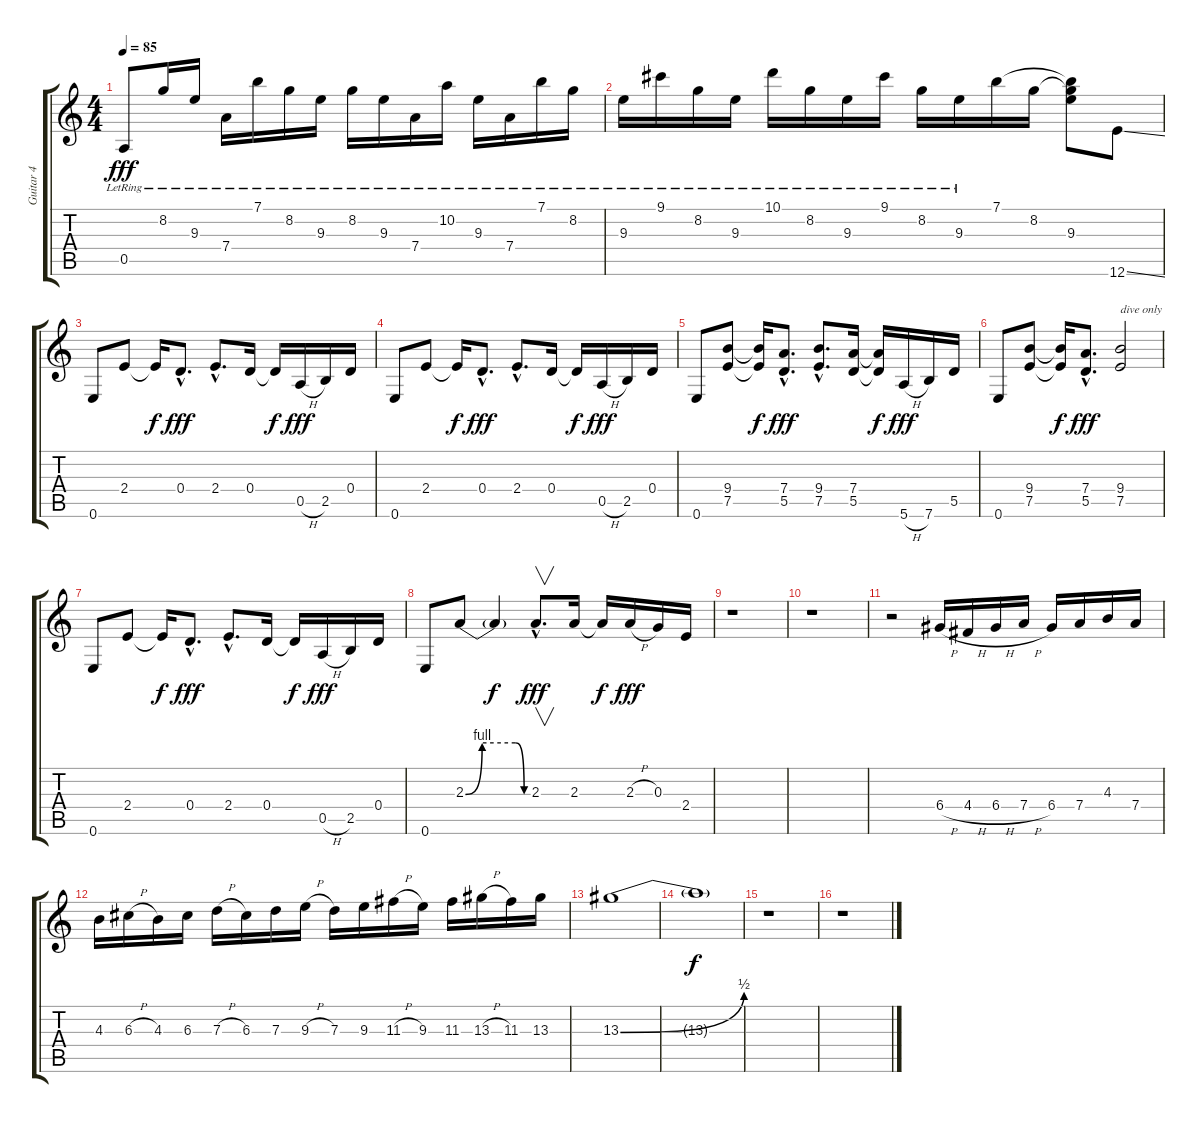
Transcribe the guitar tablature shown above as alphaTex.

\track ("Guitar 4" "Guitar 4") {instrument distortionguitar}
\staff {score tabs}
\tuning (E4 B3 G3 D3 A2 E2) {hide}
\ts (4 4)
\tempo 85
\clef g2
\ks c
0.5{lr}.8{dy fff} 8.2{lr}.16 9.3{lr}.16 7.4{lr}.16 7.1{lr}.16 8.2{lr}.16 9.3{lr}.16 8.2{lr}.16 9.3{lr}.16 7.4{lr}.16 10.2{lr}.16 9.3{lr}.16 7.4{lr}.16 7.1{lr}.16 8.2{lr}.16 |
9.3{lr}.16 9.1{lr}.16 8.2{lr}.16 9.3{lr}.16 10.1{lr}.16 8.2{lr}.16 9.3{lr}.16 9.1{lr}.16 8.2{lr}.16 9.3{lr}.16 7.1.16 8.2.16 (7.1{t} 8.2{t} 9.3).8 12.6{ss}.8 |
0.6.8 2.4.8 2.4{t}.16{dy f} 0.4{hac}.8{d dy fff} 2.4{hac}.8{d} 0.4.16 0.4{t}.16{dy f} 0.5{h}.16{dy fff} 2.5.16 0.4.16 |
0.6.8 2.4.8 2.4{t}.16{dy f} 0.4{hac}.8{d dy fff} 2.4{hac}.8{d} 0.4.16 0.4{t}.16{dy f} 0.5{h}.16{dy fff} 2.5.16 0.4.16 |
0.6.8 (9.4 7.5).8 (9.4{t} 7.5{t}).16{dy f} (7.4{hac} 5.5{hac}).8{d dy fff} (9.4{hac} 7.5{hac}).8{d} (7.4 5.5).16 (7.4{t} 5.5{t}).16{dy f} 5.6{h}.16{dy fff} 7.6.16 5.5.16 |
0.6.8 (9.4 7.5).8 (9.4{t} 7.5{t}).16{dy f} (7.4{hac} 5.5{hac}).8{d dy fff} (9.4 7.5).2{txt "dive only"} |
0.6.8 2.4.8 2.4{t}.16{dy f} 0.4{hac}.8{d dy fff} 2.4{hac}.8{d} 0.4.16 0.4{t}.16{dy f} 0.5{h}.16{dy fff} 2.5.16 0.4.16 |
0.6.8 2.3{be (custom 0 0 15 4 45 4 53 0 60 0)}.8 2.3{t}.4{dy f} 2.3{hac}.8{v d dy fff} 2.3.16 2.3{t}.16{dy f} 2.3{h}.16{dy fff} 0.3.16 2.4.16 |
r.1 |
r.1 |
r.2 6.4{h}.16 4.4{h}.16 6.4{h}.16 7.4{h}.16 6.4.16 7.4.16 4.3.16 7.4.16 |
4.3.16 6.3{h}.16 4.3.16 6.3.16 7.3{h}.16 6.3.16 7.3.16 9.3{h}.16 7.3.16 9.3.16 11.3{h}.16 9.3.16 11.3.16 13.3{h}.16 11.3.16 13.3.16 |
13.3{be (bend 0 0 60 2)}.1 |
13.3{t}.1{dy f} |
r.1 |
r.1
